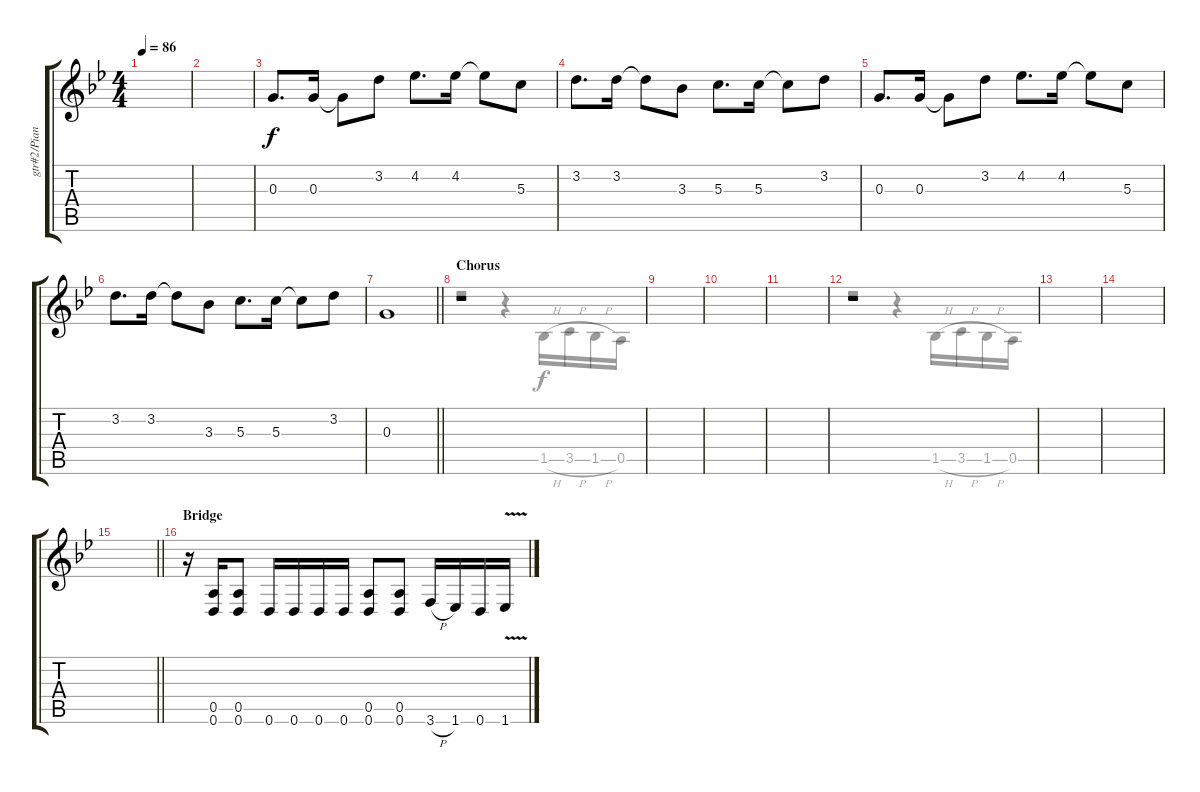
\track ("gtr#2/Piano#1" "gtr#2/Pian") {instrument overdrivenguitar}
\staff {score tabs}
\tuning (E4 B3 G3 D3 A2 D2) {hide}
\voice
\ts (4 4)
\tempo 86
\clef g2
\ks gminor
|
|
0.3.8{d} 0.3.16 0.3{t}.8 3.2.8 4.2.8{d} 4.2.16 4.2{t}.8 5.3.8 |
3.2.8{d} 3.2.16 3.2{t}.8 3.3.8 5.3.8{d} 5.3.16 5.3{t}.8 3.2.8 |
0.3.8{d} 0.3.16 0.3{t}.8 3.2.8 4.2.8{d} 4.2.16 4.2{t}.8 5.3.8 |
3.2.8{d} 3.2.16 3.2{t}.8 3.3.8 5.3.8{d} 5.3.16 5.3{t}.8 3.2.8 |
\barLineRight lightlight
0.3.1 |
\section ("" "Chorus")
r.1 |
|
|
|
r.1 |
|
|
\barLineRight lightlight
|
\section ("" "Bridge")
r.16 (0.5 0.6).16 (0.5 0.6).8 0.6.16 0.6.16 0.6.16 0.6.16 (0.5 0.6).8 (0.5 0.6).8 3.6{h}.16 1.6.16 0.6.16 1.6{v}.16
\voice
\clef g2
\ottava regular
\simile none
\ks gminor
|
|
|
|
|
|
\barLineRight lightlight
|
r.2 r.4 1.5{h}.16 3.5{h}.16 1.5{h}.16 0.5.16 |
|
|
|
r.2 r.4 1.5{h}.16 3.5{h}.16 1.5{h}.16 0.5.16 |
|
|
\barLineRight lightlight
|
